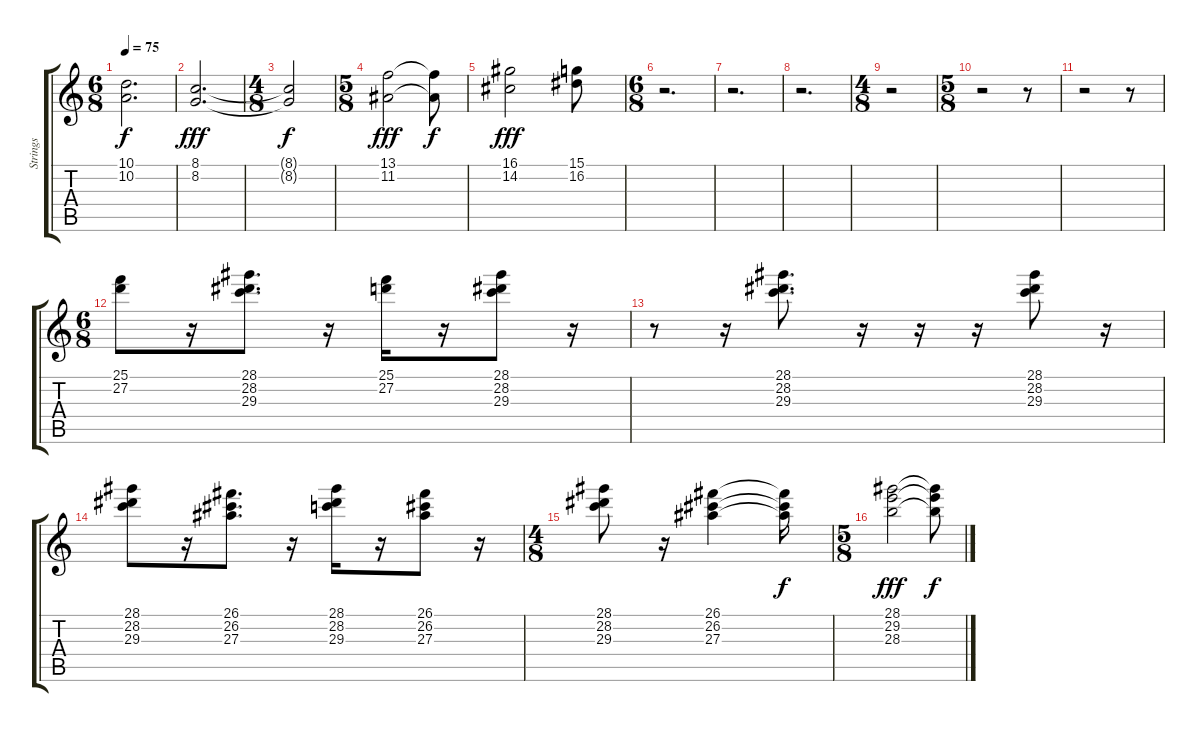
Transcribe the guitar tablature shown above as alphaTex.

\track ("Strings" "Strings") {instrument stringensemble1}
\staff {score tabs}
\tuning (E4 B3 G3 D3 A2 E2) {hide}
\ts (6 8)
\tempo 75
\clef g2
\ks c
(10.1{t} 10.2{t}).2{d dy f} |
(8.1 8.2).2{d dy fff} |
\ts (4 8)
(8.1{t} 8.2{t}).2{dy f} |
\ts (5 8)
(13.1 11.2).2{dy fff} (13.1{t} 11.2{t}).8{dy f} |
(16.1 14.2).2{dy fff} (15.1 16.2).8 |
\ts (6 8)
r.2{d} |
r.2{d} |
r.2{d} |
\ts (4 8)
r.2 |
\ts (5 8)
r.2 r.8 |
r.2 r.8 |
\ts (6 8)
(25.1 27.2).8{volume 10} r.16 (28.1 28.2 29.3).8{d} r.16 (25.1 27.2).16 r.16 (28.1 28.2 29.3).8 r.16 |
r.8 r.16 (28.1 28.2 29.3).8{d} r.16 r.16 r.16 (28.1 28.2 29.3).8 r.16 |
(28.1 28.2 29.3).8 r.16 (26.1 26.2 27.3).8{d} r.16 (28.1 28.2 29.3).16 r.16 (26.1 26.2 27.3).8 r.16 |
\ts (4 8)
(28.1 28.2 29.3).8 r.16 (26.1 26.2 27.3).4 (26.1{t} 26.2{t} 27.3{t}).16{dy f} |
\ts (5 8)
(28.1 29.2 28.3).2{dy fff} (28.1{t} 29.2{t} 28.3{t}).8{dy f}
